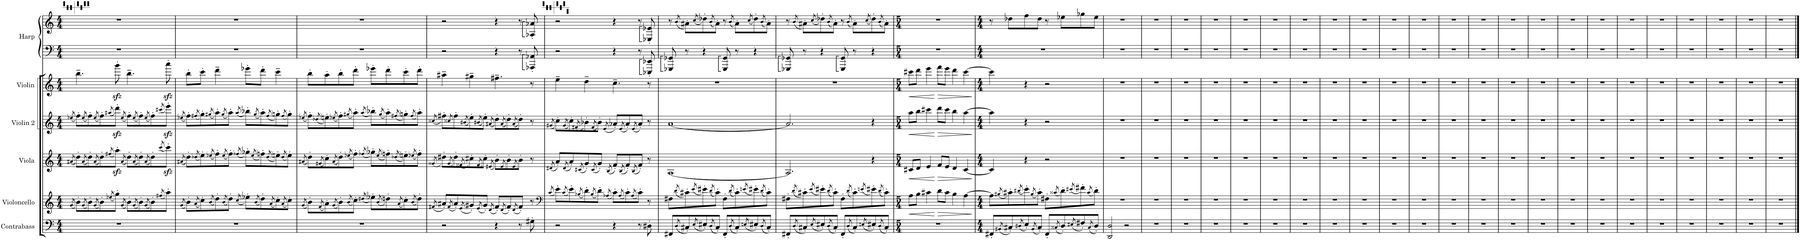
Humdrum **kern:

**kern	**kern	**dynam	**kern	**dynam	**kern	**dynam	**kern	**dynam	**kern	**kern
*part6	*part5	*part5	*part4	*part4	*part3	*part3	*part2	*part2	*part1	*part1
*staff7	*staff6	*staff6	*staff5	*staff5	*staff4	*staff4	*staff3	*staff3	*staff2	*staff1
*I"Contrabass	*I"Violoncello	*	*I"Viola	*	*I"Violin 2	*	*I"Violin	*	*I"Harp	*
*I'Cb.	*I'Vc.	*	*I'Vla.	*	*I'Vln. 2	*	*I'Vln.	*	*I'Hrp.	*
*clefF4	*clefG2	*	*clefG2	*	*clefG2	*	*clefG2	*	*clefF4	*clefG2
*Trd7c12	*	*	*	*	*	*	*	*	*	*
*k[]	*k[]	*	*k[]	*	*k[]	*	*k[]	*	*k[]	*k[]
*M4/4	*M4/4	*	*M4/4	*	*M4/4	*	*M4/4	*	*M4/4	*M4/4
=1	=1	=1	=1	=1	=1	=1	=1	=1	=1	=1
.	(8qg/	.	(8qa#X/	.	(8qee-X/	.	.	.	.	.
1r	8b'\L)	.	8dd'\L)	.	8ff'\L)	.	4.bb~\	.	1r	1r
.	(8qg/	.	(8qa#/	.	(8qee-/	.	.	.	.	.
.	8b'\)	.	8dd'\)	.	8ff'\)	.	.	.	.	.
.	(8qg/	.	(8qa#/	.	(8qee-/	.	.	.	.	.
.	8b'\)	.	8dd'\)	.	8ff'\)	.	.	.	.	.
.	(8qee-X/	.	(8qff#X/	.	(8qaa#X/	.	.	.	.	.
.	8gg'\J)	.	8aazz<'\J)	.	8dddzz<'\J)	.	8gggzz<'\	.	.	.
.	(8qg/	.	(8qa#/	.	(8qee-/	.	.	.	.	.
.	8b'\L)	.	8dd'\L)	.	8ff'\L)	.	4.bb~\	.	.	.
.	(8qg/	.	(8qa#/	.	(8qee-/	.	.	.	.	.
.	8b'\)	.	8dd'\)	.	8ff'\)	.	.	.	.	.
.	(8qg/	.	(8qa#/	.	(8qee-/	.	.	.	.	.
.	8b'\)	.	8dd'\)	.	8ff'\)	.	.	.	.	.
.	(8qff#X/	.	(8qccc/	.	(8qccc#X/	.	.	.	.	.
.	8aa'\J)	.	8ccczz<'\J)	.	8eeezz<'\J)	.	8aaazz<'\	.	.	.
=2	=2	=2	=2	=2	=2	=2	=2	=2	=2	=2
.	(8qg/	.	(8qa#X/	.	(8qee-X/	.	.	.	.	.
1r	8b'\L)	.	8dd'\L)	.	8ff'\L)	.	8bb'\L	.	1r	1r
.	(8qa/	.	(8qdd-X/	.	(8qff#X/	.	.	.	.	.
.	8cc'\)	.	8ee'\)	.	8gg'\)	.	8ccc'\J	.	.	.
.	(8qb/	.	(8qee-X/	.	(8qgg#X/	.	.	.	.	.
.	8dd'\)	.	8ff'\)	.	8aa'\)	.	4ddd~\	.	.	.
.	(8qb/	.	(8qee-/	.	(8qgg#/	.	.	.	.	.
.	8dd'\J)	.	8ff'\J)	.	8aa'\J)	.	.	.	.	.
.	(8qcc/	.	(8qff-X/	.	(8qaa/	.	.	.	.	.
.	8ee-X'\L)	.	8gg-X'\L)	.	8bb-X'\L)	.	8eee-X'\L	.	.	.
.	(8qb/	.	(8qee-/	.	(8qgg#/	.	.	.	.	.
.	8dd'\)	.	8ffn'\)	.	8aa'\)	.	8ddd'\J	.	.	.
.	(8qa/	.	(8qdd-/	.	(8qff#/	.	.	.	.	.
.	8cc'\)	.	8een'\)	.	8ggn'\)	.	4ccc~\	.	.	.
.	(8qa/	.	(8qdd-/	.	(8qff#/	.	.	.	.	.
.	8cc'\J)	.	8ee'\J)	.	8gg'\J)	.	.	.	.	.
=3	=3	=3	=3	=3	=3	=3	=3	=3	=3	=3
.	(8qg/	.	(8qa#X/	.	(8qee-X/	.	.	.	.	.
1r	8b'\L)	.	8dd'\L)	.	8ff'\L)	.	8bb'\L	.	1r	1r
.	(8qf/	.	(8qg#X/	.	(8qdd-X/	.	.	.	.	.
.	8a'\)	.	8cc'\)	.	8een'\)	.	8aa'\	.	.	.
.	(8qg/	.	(8qa#/	.	(8qee-X/	.	.	.	.	.
.	8b'\)	.	8dd'\)	.	8ff'\)	.	8bb'\	.	.	.
.	(8qb/	.	(8qee-X/	.	(8qgg#X/	.	.	.	.	.
.	8cc'\J)	.	8ff'\J)	.	8aa'\J)	.	8ddd'\J	.	.	.
.	(8qdd#X/	.	(8qff-X/	.	(8qaa/	.	.	.	.	.
.	8ee-X'\L)	.	8gg-X'\L)	.	8bb-X'\L)	.	8eee-X'\L	.	.	.
.	(8qb/	.	(8qee-/	.	(8qgg#/	.	.	.	.	.
.	8ddn'\)	.	8ffn'\)	.	8aa'\)	.	8ddd'\	.	.	.
.	(8qa/	.	(8qdd-X/	.	(8qff#X/	.	.	.	.	.
.	8cc'\)	.	8een'\)	.	8ggn'\)	.	8ccc'\	.	.	.
.	(8qb/	.	(8qee-X/	.	(8qff#/	.	.	.	.	.
.	8dd'\J)	.	8ff'\J)	.	8aa'\J)	.	8ddd'\J	.	.	.
=4	=4	=4	=4	=4	=4	=4	=4	=4	=4	=4
.	(8qf#X/	.	(8qg##X/	.	(8qcc##X/	.	.	.	.	.
2r	8a#X'/L)	.	8dd#X'\L)	.	8ff#X'\L)	.	4aa#X~\	.	2r	2r
.	(8qf#/	.	(8qg##/	.	8qcc##X/	.	.	.	.	.
.	8a#'/)	.	8dd#'\)	.	8ff#'\	.	.	.	.	.
.	(8qe/	.	(8qf##X/	.	(8qb#X/	.	.	.	.	.
.	8g#X'/)	.	8cc#X'\)	.	8ee'\)	.	4gg#X~\	.	.	.
.	(8qe/	.	(8qf##/	.	(8qb#X/	.	.	.	.	.
.	8g#'/J)	.	8cc#'\J)	.	8ee'\J)	.	.	.	.	.
.	(8qd/	.	(8qe#X/	.	(8qa#X/	.	.	.	.	.
4r	8f#'/L)	.	8b'\L)	.	8dd'\L)	.	4.ff#X~\	.	4r	4r
.	(8qd/	.	(8qe#/	.	(8qa#/	.	.	.	.	.
.	8f#'/)	.	8b'\)	.	8dd'\)	.	.	.	.	.
.	(8qd/	.	(8qe#/	.	(8qa#/	.	.	.	.	.
8r	8f#'/J)	.	8b'\J)	.	8dd'\J)	.	.	.	8r	8r
8G#X'\	8r	.	8r	.	8r	.	8r	.	8AAA-X/::' 8AA-X/::'	8A-X/::' 8a-X/::'
=5	=5	=5	=5	=5	=5	=5	=5	=5	=5	=5
*	*clefF4	*	*	*	*	*	*	*	*	*
.	(8qc/	.	(8qd#X/	.	(8qg#X/	.	.	.	.	.
2r	8e'\L)	.	8a'/L)	.	8cc'\L)	.	4ee~\	.	2r	2r
.	(8qc/	.	(8qd#/	.	(8qg#/	.	.	.	.	.
.	8e'\)	.	8a'/)	.	8cc'\)	.	.	.	.	.
.	(8qB-X/	.	(8qc#X/	.	(8qf#X/	.	.	.	.	.
.	8d'\)	.	8g'/)	.	8b-X'\)	.	4dd~\	.	.	.
.	(8qB-/	.	(8qc#/	.	(8qf#/	.	.	.	.	.
.	8d'\J)	.	8g'/J)	.	8b-'\J)	.	.	.	.	.
.	(8qA-X/	.	(8qB/	.	(8qe/	.	.	.	.	.
4r	8c'\L)	.	8f'/L)	.	8a-X'/L)	.	4.cc~\	.	4r	4r
.	(8qA-/	.	(8qB/	.	(8qe/	.	.	.	.	.
.	8c'\)	.	8f'/)	.	8a-'/)	.	.	.	.	.
.	(8qA-/	.	(8qB/	.	(8qe/	.	.	.	.	.
8r	8c'\J)	.	8f'/J)	.	8a-'/J)	.	.	.	8r	8r
8D#X'\	8r	.	8r	.	8r	.	8r	.	8EEE-X/::' 8EE-X/::'	8E-X/::' 8e-X/::'
=6	=6	=6	=6	=6	=6	=6	=6	=6	=6	=6
8FF#X/L	8F#X\L	.	[1A	.	[1a	.	1r	.	8GGG-X/:: 8GG-X/::	8r
(8qD/	(8qd/	.	.	.	.	.	.	.	.	(8qb/
8C#X'/)	8c#X'\)	.	.	.	.	.	.	.	8r	8a#X'\L)
(8qE/	(8qe/	.	.	.	.	.	.	.	.	(8qcc/
8E#X'/)	8e#X'\)	.	.	.	.	.	.	.	4r	8dd-X'\)
(8qD/	(8qd/	.	.	.	.	.	.	.	.	(8qb/
8C#'/J)	8c#'\J)	.	.	.	.	.	.	.	.	8a#'\J)
8FF#'/L	8F#'\L	.	.	.	.	.	.	.	8GGG-/:: 8GG-/::	8r
(8qD/	(8qd/	.	.	.	.	.	.	.	.	(8qb/
8C#'/)	8c#'\)	.	.	.	.	.	.	.	8r	8a#'\L)
(8qEn/	(8qen/	.	.	.	.	.	.	.	.	(8qcc/
8E#X'/)	8e#X'\)	.	.	.	.	.	.	.	4r	8dd-'\)
(8qD/	(8qd/	.	.	.	.	.	.	.	.	(8qb/
8C#'/J)	8c#'\J)	.	.	.	.	.	.	.	.	8a#'\J)
=7	=7	=7	=7	=7	=7	=7	=7	=7	=7	=7
8FF#X'/L	8F#X'\L	.	2.A/]	.	2.a/]	.	1r	.	8GGG-X/:: 8GG-X/::	8r
(8qD/	(8qd/	.	.	.	.	.	.	.	.	(8qb/
8C#X'/)	8c#X'\)	.	.	.	.	.	.	.	8r	8a#X'\L)
(8qE/	(8qe/	.	.	.	.	.	.	.	.	(8qcc/
8E#X'/)	8e#X'\)	.	.	.	.	.	.	.	4r	8dd-X'\)
(8qD/	(8qd/	.	.	.	.	.	.	.	.	(8qb/
8C#'/J)	8c#'\J)	.	.	.	.	.	.	.	.	8a#'\J)
8FF#'/L	8F#'\L	.	.	.	.	.	.	.	8GGG-/:: 8GG-/::	8r
(8qD/	(8qd/	.	.	.	.	.	.	.	.	(8qb/
8C#'/)	8c#'\)	.	.	.	.	.	.	.	8r	8a#'\L)
(8qEn/	(8qen/	.	.	.	.	.	.	.	.	(8qcc/
8E#X'/)	8e#X'\)	.	4r	.	4r	.	.	.	4r	8dd-'\)
(8qD/	(8qd/	.	.	.	.	.	.	.	.	(8qb/
8C#'/J)	8c#'\J)	.	.	.	.	.	.	.	.	8a#'\J)
=8	=8	=8	=8	=8	=8	=8	=8	=8	=8	=8
*M5/4	*M5/4	*	*M5/4	*	*M5/4	*	*M5/4	*	*M5/4	*M5/4
!	!	!LO:HP:b	!	!LO:HP:b	!	!LO:HP:b	!	!LO:HP:b	!	!
4%5r	8A\L	<	8c#X/L	<	8aa\L	<	8ccc#X\L	<	4%5r	4%5r
.	8B\J	.	8d/J	.	8bb\J	.	8ddd\J	.	.	.
.	4c#X\	.	4e/	.	4ccc#X\	.	4eee\	.	.	.
!	!	!LO:HP:n=1:b	!	!LO:HP:n=1:b	!	!LO:HP:n=1:b	!	!LO:HP:n=1:b	!	!
.	8d\L	[ >	8f/L	[ >	8ddd\L	[ >	8fff\L	[ >	.	.
.	8c#\J	.	8e/J	.	8ccc#\J	.	8eee\J	.	.	.
.	4B\	.	4d/	.	4bb\	.	4ddd\	.	.	.
.	[4A\	.	[4c#/	.	[4aa\	.	[4ccc#\	.	.	.
.	.	]	.	]	.	]	.	]	.	.
=9	=9	=9	=9	=9	=9	=9	=9	=9	=9	=9
*M4/4	*M4/4	*	*M4/4	*	*M4/4	*	*M4/4	*	*M4/4	*M4/4
8FF#X'/L	8A\L]	.	4c#/]	.	4aa\]	.	4ccc#\]	.	1r	8r
(8qBB#X/	(8qB#X/	.	.	.	.	.	.	.	.	.
8C#X'/)	8c#X'\)	.	.	.	.	.	.	.	.	8dd-X\L
(8qD#X/	(8qd#X/	.	.	.	.	.	.	.	.	.
8E'/)	8e'\)	.	4r	.	4r	.	4r	.	.	8ff\
(8qBB#/	(8qB#/	.	.	.	.	.	.	.	.	.
8C#'/J)	8c#'\J)	.	.	.	.	.	.	.	.	8dd-\J
8FF#'/L	8F#X'\L	.	2r	.	2r	.	2r	.	.	8r
(8qC##X/	(8qc##X/	.	.	.	.	.	.	.	.	.
8D#'/)	8d#'\)	.	.	.	.	.	.	.	.	8ee-X\L
(8qE#X/	(8qe#X/	.	.	.	.	.	.	.	.	.
8F#X'/)	8f#X'\)	.	.	.	.	.	.	.	.	8gg-X\
(8qC##/	(8qc##/	.	.	.	.	.	.	.	.	.
8D#'/J)	8d#'\J)	.	.	.	.	.	.	.	.	8ee-\J
=10	=10	=10	=10	=10	=10	=10	=10	=10	=10	=10
2DD/ 2D/	1r	.	1r	.	1r	.	1r	.	1r	1r
2r	.	.	.	.	.	.	.	.	.	.
=11	=11	=11	=11	=11	=11	=11	=11	=11	=11	=11
1r	1r	.	1r	.	1r	.	1r	.	1r	1r
=12	=12	=12	=12	=12	=12	=12	=12	=12	=12	=12
1r	1r	.	1r	.	1r	.	1r	.	1r	1r
=13	=13	=13	=13	=13	=13	=13	=13	=13	=13	=13
1r	1r	.	1r	.	1r	.	1r	.	1r	1r
=14	=14	=14	=14	=14	=14	=14	=14	=14	=14	=14
1r	1r	.	1r	.	1r	.	1r	.	1r	1r
=15	=15	=15	=15	=15	=15	=15	=15	=15	=15	=15
1r	1r	.	1r	.	1r	.	1r	.	1r	1r
=16	=16	=16	=16	=16	=16	=16	=16	=16	=16	=16
1r	1r	.	1r	.	1r	.	1r	.	1r	1r
=17	=17	=17	=17	=17	=17	=17	=17	=17	=17	=17
1r	1r	.	1r	.	1r	.	1r	.	1r	1r
=18	=18	=18	=18	=18	=18	=18	=18	=18	=18	=18
1r	1r	.	1r	.	1r	.	1r	.	1r	1r
=19	=19	=19	=19	=19	=19	=19	=19	=19	=19	=19
1r	1r	.	1r	.	1r	.	1r	.	1r	1r
=20	=20	=20	=20	=20	=20	=20	=20	=20	=20	=20
1r	1r	.	1r	.	1r	.	1r	.	1r	1r
=21	=21	=21	=21	=21	=21	=21	=21	=21	=21	=21
1r	1r	.	1r	.	1r	.	1r	.	1r	1r
=22	=22	=22	=22	=22	=22	=22	=22	=22	=22	=22
1r	1r	.	1r	.	1r	.	1r	.	1r	1r
=23	=23	=23	=23	=23	=23	=23	=23	=23	=23	=23
1r	1r	.	1r	.	1r	.	1r	.	1r	1r
=24	=24	=24	=24	=24	=24	=24	=24	=24	=24	=24
1r	1r	.	1r	.	1r	.	1r	.	1r	1r
=25	=25	=25	=25	=25	=25	=25	=25	=25	=25	=25
1r	1r	.	1r	.	1r	.	1r	.	1r	1r
=26	=26	=26	=26	=26	=26	=26	=26	=26	=26	=26
1r	1r	.	1r	.	1r	.	1r	.	1r	1r
=27	=27	=27	=27	=27	=27	=27	=27	=27	=27	=27
1r	1r	.	1r	.	1r	.	1r	.	1r	1r
=28	=28	=28	=28	=28	=28	=28	=28	=28	=28	=28
1r	1r	.	1r	.	1r	.	1r	.	1r	1r
=29	=29	=29	=29	=29	=29	=29	=29	=29	=29	=29
1r	1r	.	1r	.	1r	.	1r	.	1r	1r
=30	=30	=30	=30	=30	=30	=30	=30	=30	=30	=30
1r	1r	.	1r	.	1r	.	1r	.	1r	1r
=31	=31	=31	=31	=31	=31	=31	=31	=31	=31	=31
1r	1r	.	1r	.	1r	.	1r	.	1r	1r
=32	=32	=32	=32	=32	=32	=32	=32	=32	=32	=32
1r	1r	.	1r	.	1r	.	1r	.	1r	1r
==	==	==	==	==	==	==	==	==	==	==
*-	*-	*-	*-	*-	*-	*-	*-	*-	*-	*-
